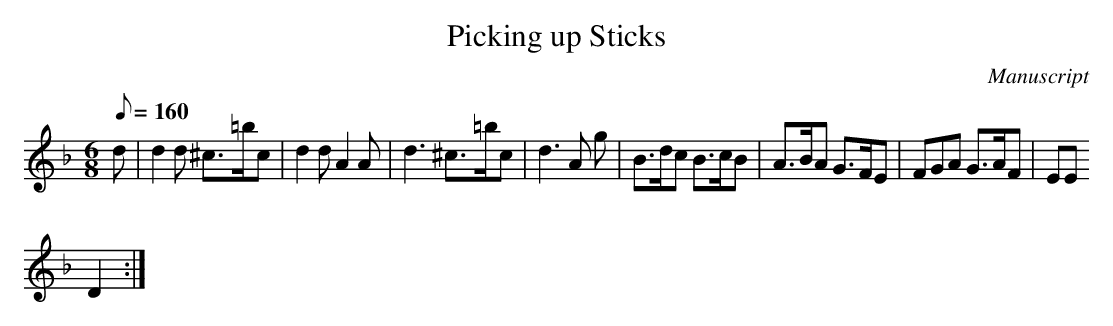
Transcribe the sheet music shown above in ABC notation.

X:1
T: Picking up Sticks
M:6/8
L:1/8
Q:160
O:Manuscript
K:F
d|d2 d ^c>=bc|d2 d A2 A|d3 ^c>=bc|d3 A g|B>dc B>cB|A>BA G>FE|FGA G>AF|EE
3 D2:|
